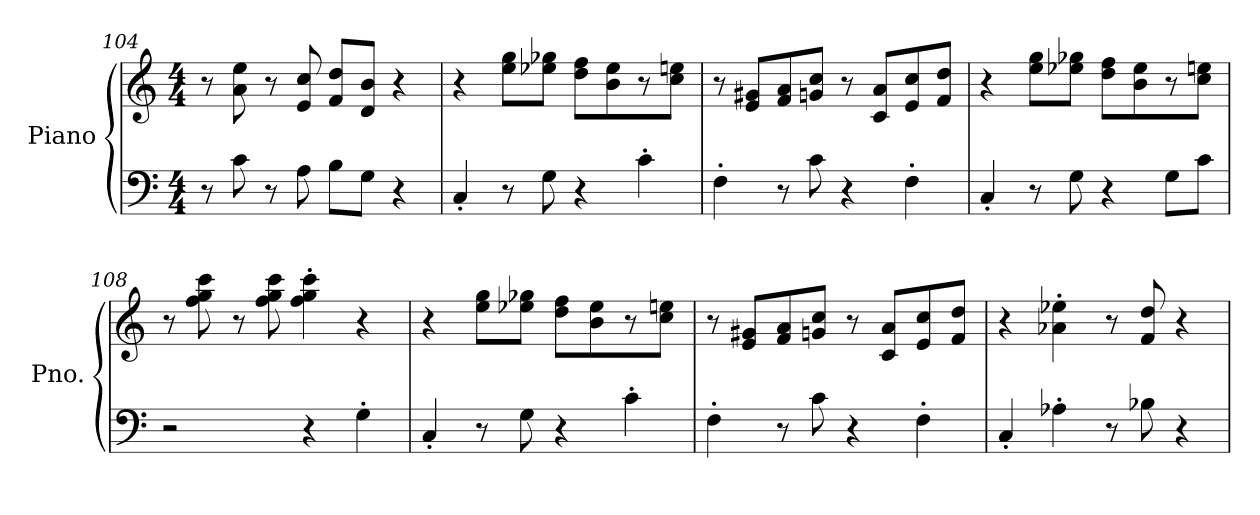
**kern	**kern
*part1	*part1
*staff2	*staff1
*I"Piano	*
*I'Pno.	*
*clefF4	*clefG2
*k[]	*k[]
*M4/4	*M4/4
=104	=104
8r	8r
8c\	8a\ 8ee\
8r	8r
8A\	8e/ 8cc/
8B\L	8f/ 8dd/L
8G\J	8d/ 8b/J
4r	4r
!!LO:LB:g=z
=105	=105
4C'/	4r
8r	8ee\ 8gg\L
8G\	8ee-X\ 8gg-X\J
4r	8dd\ 8ff\L
.	8b\ 8ee-\
4c'\	8r
.	8cc\ 8een\J
=106	=106
4F'\	8r
.	8e/ 8g#X/L
8r	8f/ 8a/
8c\	8gn/ 8cc/J
4r	8r
.	8c/ 8a/L
4F'\	8e/ 8cc/
.	8f/ 8dd/J
=107	=107
4C'/	4r
8r	8ee\ 8gg\L
8G\	8ee-X\ 8gg-X\J
4r	8dd\ 8ff\L
.	8b\ 8ee-\
8G\L	8r
8c\J	8cc\ 8een\J
=108	=108
2r	8r
.	8ff\ 8gg\ 8ccc\
.	8r
.	8ff\ 8gg\ 8ccc\
4r	4ff\' 4gg\' 4ccc\'
4G'\	4r
!!LO:LB:g=z
=109	=109
4C'/	4r
8r	8ee\ 8gg\L
8G\	8ee-X\ 8gg-X\J
4r	8dd\ 8ff\L
.	8b\ 8ee-\
4c'\	8r
.	8cc\ 8een\J
=110	=110
4F'\	8r
.	8e/ 8g#X/L
8r	8f/ 8a/
8c\	8gn/ 8cc/J
4r	8r
.	8c/ 8a/L
4F'\	8e/ 8cc/
.	8f/ 8dd/J
=111	=111
4C'/	4r
4A-X'\	4a-X\' 4ee-X\'
8r	8r
8B-X\	8f/ 8dd/
4r	4r
=	=
*-	*-
